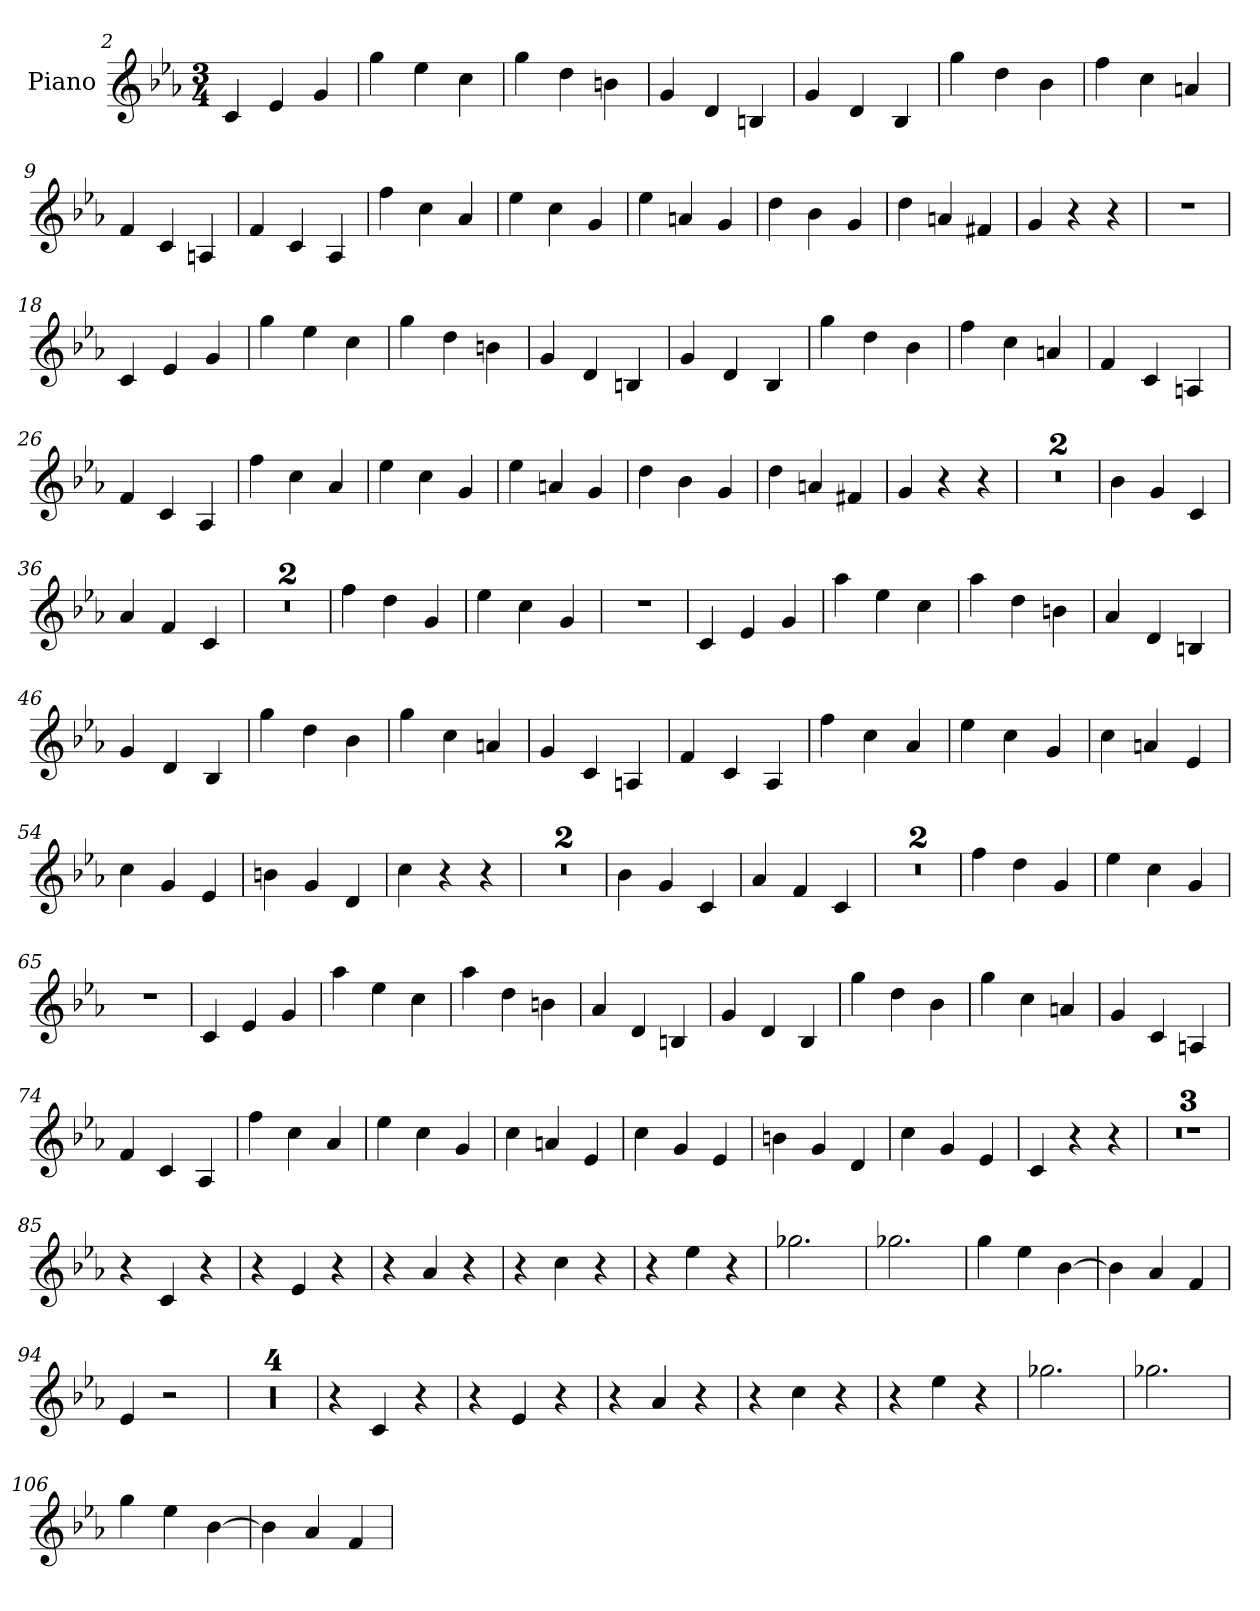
**kern
*part1
*staff1
*I"Piano
*I'Pno
*clefG2
*k[b-e-a-]
*c:
*M3/4
*MM320
=2
4c
4e-
4g
=3
4gg
4ee-
4cc
=4
4gg
4dd
4bn
=5
4g
4d
4Bn
=6
4g
4d
4B-
=7
4gg
4dd
4b-
=8
4ff
4cc
4an
=9
4f
4c
4An
=10
4f
4c
4A-
=11
4ff
4cc
4a-
=12
4ee-
4cc
4g
=13
4ee-
4an
4g
=14
4dd
4b-
4g
=15
4dd
4an
4f#X
=16
4g
4r
4r
=17
2.r
=18
4c
4e-
4g
=19
4gg
4ee-
4cc
=20
4gg
4dd
4bn
=21
4g
4d
4Bn
=22
4g
4d
4B-
=23
4gg
4dd
4b-
=24
4ff
4cc
4an
=25
4f
4c
4An
=26
4f
4c
4A-
=27
4ff
4cc
4a-
=28
4ee-
4cc
4g
=29
4ee-
4an
4g
=30
4dd
4b-
4g
=31
4dd
4an
4f#X
=32
4g
4r
4r
=33
2.r
=34
2.r
=35
4b-
4g
4c
=36
4a-
4f
4c
=37
2.r
=38
2.r
=39
4ff
4dd
4g
=40
4ee-
4cc
4g
=41
2.r
=42
4c
4e-
4g
=43
4aa-
4ee-
4cc
=44
4aa-
4dd
4bn
=45
4a-
4d
4Bn
=46
4g
4d
4B-
=47
4gg
4dd
4b-
=48
4gg
4cc
4an
=49
4g
4c
4An
=50
4f
4c
4A-
=51
4ff
4cc
4a-
=52
4ee-
4cc
4g
=53
4cc
4an
4e-
=54
4cc
4g
4e-
=55
4bn
4g
4d
=56
4cc
4r
4r
=57
2.r
=58
2.r
=59
4b-
4g
4c
=60
4a-
4f
4c
=61
2.r
=62
2.r
=63
4ff
4dd
4g
=64
4ee-
4cc
4g
=65
2.r
=66
4c
4e-
4g
=67
4aa-
4ee-
4cc
=68
4aa-
4dd
4bn
=69
4a-
4d
4Bn
=70
4g
4d
4B-
=71
4gg
4dd
4b-
=72
4gg
4cc
4an
=73
4g
4c
4An
=74
4f
4c
4A-
=75
4ff
4cc
4a-
=76
4ee-
4cc
4g
=77
4cc
4an
4e-
=78
4cc
4g
4e-
=79
4bn
4g
4d
=80
4cc
4g
4e-
=81
4c
4r
4r
=82
2.r
=83
2.r
=84
2.r
=85
4r
4c
4r
=86
4r
4e-
4r
=87
4r
4a-
4r
=88
4r
4cc
4r
=89
4r
4ee-
4r
=90
2.gg-X
=91
2.gg-X
=92
4gg
4ee-
[4b-
=93
4b-]
4a-
4f
=94
4e-
2r
=95
2.r
=96
2.r
=97
2.r
=98
2.r
=99
4r
4c
4r
=100
4r
4e-
4r
=101
4r
4a-
4r
=102
4r
4cc
4r
=103
4r
4ee-
4r
=104
2.gg-X
=105
2.gg-X
=106
4gg
4ee-
[4b-
=107
4b-]
4a-
4f
=
*-
